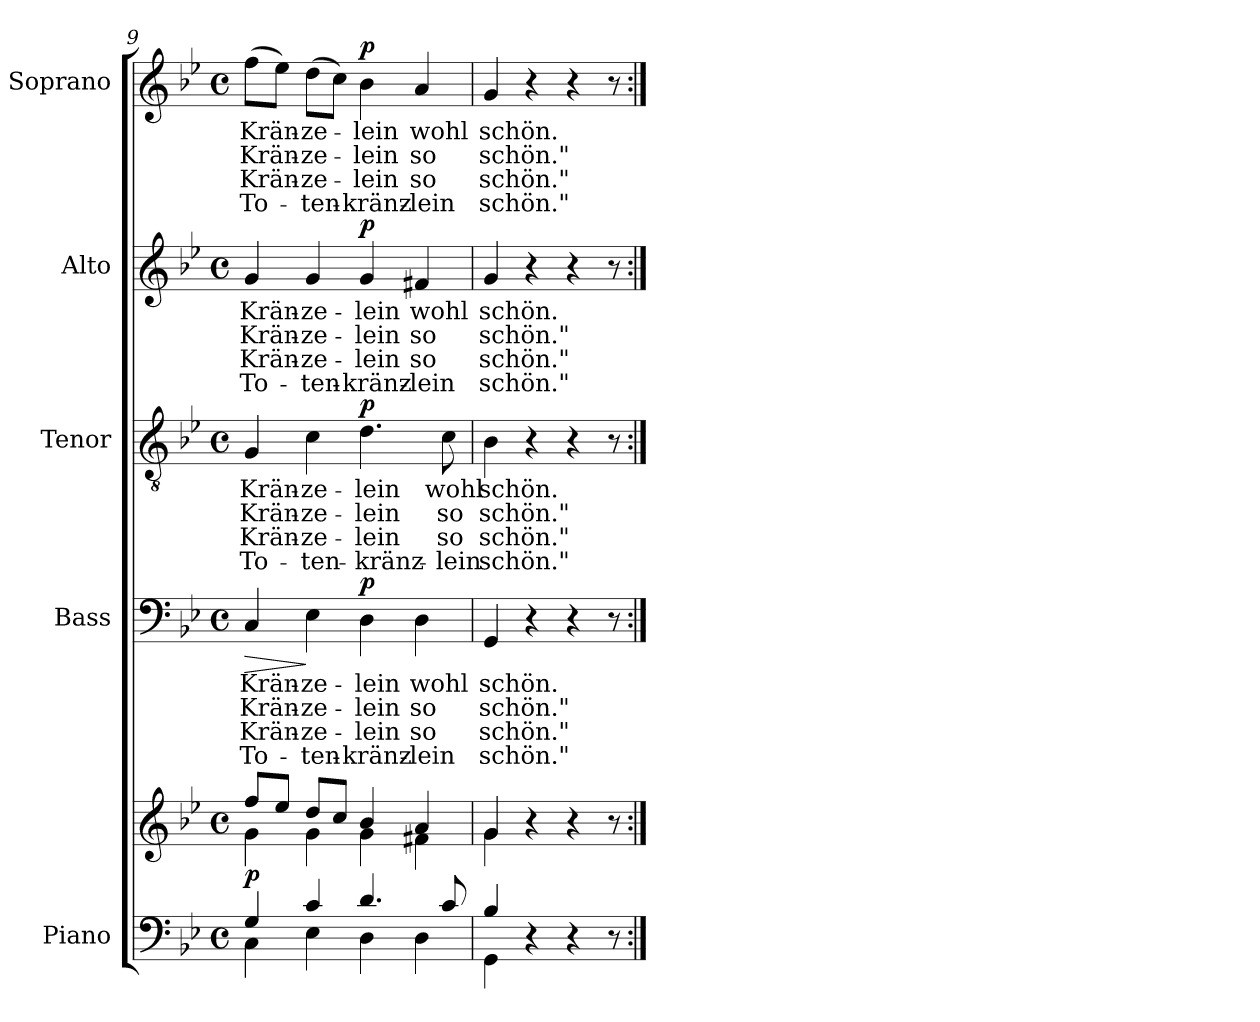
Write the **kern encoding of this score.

**kern	**kern	**dynam	**kern	**text	**text	**text	**text	**dynam	**kern	**text	**text	**text	**text	**dynam	**kern	**text	**text	**text	**text	**dynam	**kern	**text	**text	**text	**text	**dynam
*part5	*part5	*part5	*part4	*part4	*part4	*part4	*part4	*part4	*part3	*part3	*part3	*part3	*part3	*part3	*part2	*part2	*part2	*part2	*part2	*part2	*part1	*part1	*part1	*part1	*part1	*part1
*staff6	*staff5	*staff5/6	*staff4	*staff4	*staff4	*staff4	*staff4	*staff4	*staff3	*staff3	*staff3	*staff3	*staff3	*staff3	*staff2	*staff2	*staff2	*staff2	*staff2	*staff2	*staff1	*staff1	*staff1	*staff1	*staff1	*staff1
*I"Piano	*	*	*I"Bass	*	*	*	*	*	*I"Tenor	*	*	*	*	*	*I"Alto	*	*	*	*	*	*I"Soprano	*	*	*	*	*
*I'Pno.	*	*	*I'B.	*	*	*	*	*	*I'T.	*	*	*	*	*	*I'A.	*	*	*	*	*	*I'S.	*	*	*	*	*
*clefF4	*clefG2	*	*clefF4	*	*	*	*	*	*clefGv2	*	*	*	*	*	*clefG2	*	*	*	*	*	*clefG2	*	*	*	*	*
*k[b-e-]	*k[b-e-]	*	*k[b-e-]	*	*	*	*	*	*k[b-e-]	*	*	*	*	*	*k[b-e-]	*	*	*	*	*	*k[b-e-]	*	*	*	*	*
*g:	*g:	*	*g:	*	*	*	*	*	*g:	*	*	*	*	*	*g:	*	*	*	*	*	*g:	*	*	*	*	*
*M4/4	*M4/4	*	*M4/4	*	*	*	*	*	*M4/4	*	*	*	*	*	*M4/4	*	*	*	*	*	*M4/4	*	*	*	*	*
*met(c)	*met(c)	*	*met(c)	*	*	*	*	*	*met(c)	*	*	*	*	*	*met(c)	*	*	*	*	*	*met(c)	*	*	*	*	*
=9	=9	=9	=9	=9	=9	=9	=9	=9	=9	=9	=9	=9	=9	=9	=9	=9	=9	=9	=9	=9	=9	=9	=9	=9	=9	=9
*^	*^	*	*	*	*	*	*	*	*	*	*	*	*	*	*	*	*	*	*	*	*	*	*	*	*	*
!	!	!	!	!LO:DY:a=2	!	!LO:LY:b	!LO:LY:b	!LO:LY:b	!LO:LY:b	!LO:HP:b	!	!LO:LY:b	!LO:LY:b	!LO:LY:b	!LO:LY:b	!	!	!LO:LY:b	!LO:LY:b	!LO:LY:b	!LO:LY:b	!	!	!LO:LY:b	!LO:LY:b	!LO:LY:b	!LO:LY:b	!
4G/	4C\	8ff/L	4g\	p	4C/	Krän-	Krän-	Krän-	To-	>	4G/	Krän-	Krän-	Krän-	To-	.	4g/	Krän-	Krän-	Krän-	To-	.	(>8ff\L	Krän-	Krän-	Krän-	To-	.
.	.	8ee-/J	.	.	.	.	.	.	.	.	.	.	.	.	.	.	.	.	.	.	.	.	8ee-\J)	.	.	.	.	.
!	!	!	!	!	!	!LO:LY:b	!LO:LY:b	!LO:LY:b	!LO:LY:b	!	!	!LO:LY:b	!LO:LY:b	!LO:LY:b	!LO:LY:b	!	!	!LO:LY:b	!LO:LY:b	!LO:LY:b	!LO:LY:b	!	!	!LO:LY:b	!LO:LY:b	!LO:LY:b	!LO:LY:b	!
4c/	4E-\	8dd/L	4g\	.	4E-\	-ze-	-ze-	-ze-	-ten-	]	4c\	-ze-	-ze-	-ze-	-ten-	.	4g/	-ze-	-ze-	-ze-	-ten-	.	(>8dd\L	-ze-	-ze-	-ze-	-ten-	.
.	.	8cc/J	.	.	.	.	.	.	.	.	.	.	.	.	.	.	.	.	.	.	.	.	8cc\J)	.	.	.	.	.
!	!	!	!	!	!	!LO:LY:b	!LO:LY:b	!LO:LY:b	!LO:LY:b	!LO:DY:a	!	!LO:LY:b	!LO:LY:b	!LO:LY:b	!LO:LY:b	!LO:DY:a	!	!LO:LY:b	!LO:LY:b	!LO:LY:b	!LO:LY:b	!LO:DY:a	!	!LO:LY:b	!LO:LY:b	!LO:LY:b	!LO:LY:b	!LO:DY:a
4.d/	4D\	4b-/	4g\	.	4D\	-lein	-lein	-lein	-kränz-	p	4.d\	-lein	-lein	-lein	-kränz-	p	4g/	-lein	-lein	-lein	-kränz-	p	4b-\	-lein	-lein	-lein	-kränz-	p
!	!	!	!	!	!	!LO:LY:b	!LO:LY:b	!LO:LY:b	!LO:LY:b	!	!	!	!	!	!	!	!	!LO:LY:b	!LO:LY:b	!LO:LY:b	!LO:LY:b	!	!	!LO:LY:b	!LO:LY:b	!LO:LY:b	!LO:LY:b	!
.	4D\	4a/	4f#X\	.	4D\	wohl	so	so	-lein	.	.	.	.	.	.	.	4f#X/	wohl	so	so	-lein	.	4a/	wohl	so	so	-lein	.
!	!	!	!	!	!	!	!	!	!	!	!	!LO:LY:b	!LO:LY:b	!LO:LY:b	!LO:LY:b	!	!	!	!	!	!	!	!	!	!	!	!	!
8c/	.	.	.	.	.	.	.	.	.	.	8c\	wohl	so	so	-lein	.	.	.	.	.	.	.	.	.	.	.	.	.
=10	=10	=10	=10	=10	=10	=10	=10	=10	=10	=10	=10	=10	=10	=10	=10	=10	=10	=10	=10	=10	=10	=10	=10	=10	=10	=10	=10	=10
!	!	!	!	!	!	!LO:LY:b	!LO:LY:b	!LO:LY:b	!LO:LY:b	!	!	!LO:LY:b	!LO:LY:b	!LO:LY:b	!LO:LY:b	!	!	!LO:LY:b	!LO:LY:b	!LO:LY:b	!LO:LY:b	!	!	!LO:LY:b	!LO:LY:b	!LO:LY:b	!LO:LY:b	!
4B-/	4GG\	4g/	4g\	.	4GG/	schön.	schön."	schön."	schön."	.	4B-\	schön.	schön."	schön."	schön."	.	4g/	schön.	schön."	schön."	schön."	.	4g/	schön.	schön."	schön."	schön."	.
4r	2ryy	4r	2ryy	.	4r	.	.	.	.	.	4r	.	.	.	.	.	4r	.	.	.	.	.	4r	.	.	.	.	.
4r	.	4r	.	.	4r	.	.	.	.	.	4r	.	.	.	.	.	4r	.	.	.	.	.	4r	.	.	.	.	.
8r	8ryy	8r	8ryy	.	8r	.	.	.	.	.	8r	.	.	.	.	.	8r	.	.	.	.	.	8r	.	.	.	.	.
*v	*v	*	*	*	*	*	*	*	*	*	*	*	*	*	*	*	*	*	*	*	*	*	*	*	*	*	*	*
*	*v	*v	*	*	*	*	*	*	*	*	*	*	*	*	*	*	*	*	*	*	*	*	*	*	*	*	*
=:|!	=:|!	=:|!	=:|!	=:|!	=:|!	=:|!	=:|!	=:|!	=:|!	=:|!	=:|!	=:|!	=:|!	=:|!	=:|!	=:|!	=:|!	=:|!	=:|!	=:|!	=:|!	=:|!	=:|!	=:|!	=:|!	=:|!
*-	*-	*-	*-	*-	*-	*-	*-	*-	*-	*-	*-	*-	*-	*-	*-	*-	*-	*-	*-	*-	*-	*-	*-	*-	*-	*-
